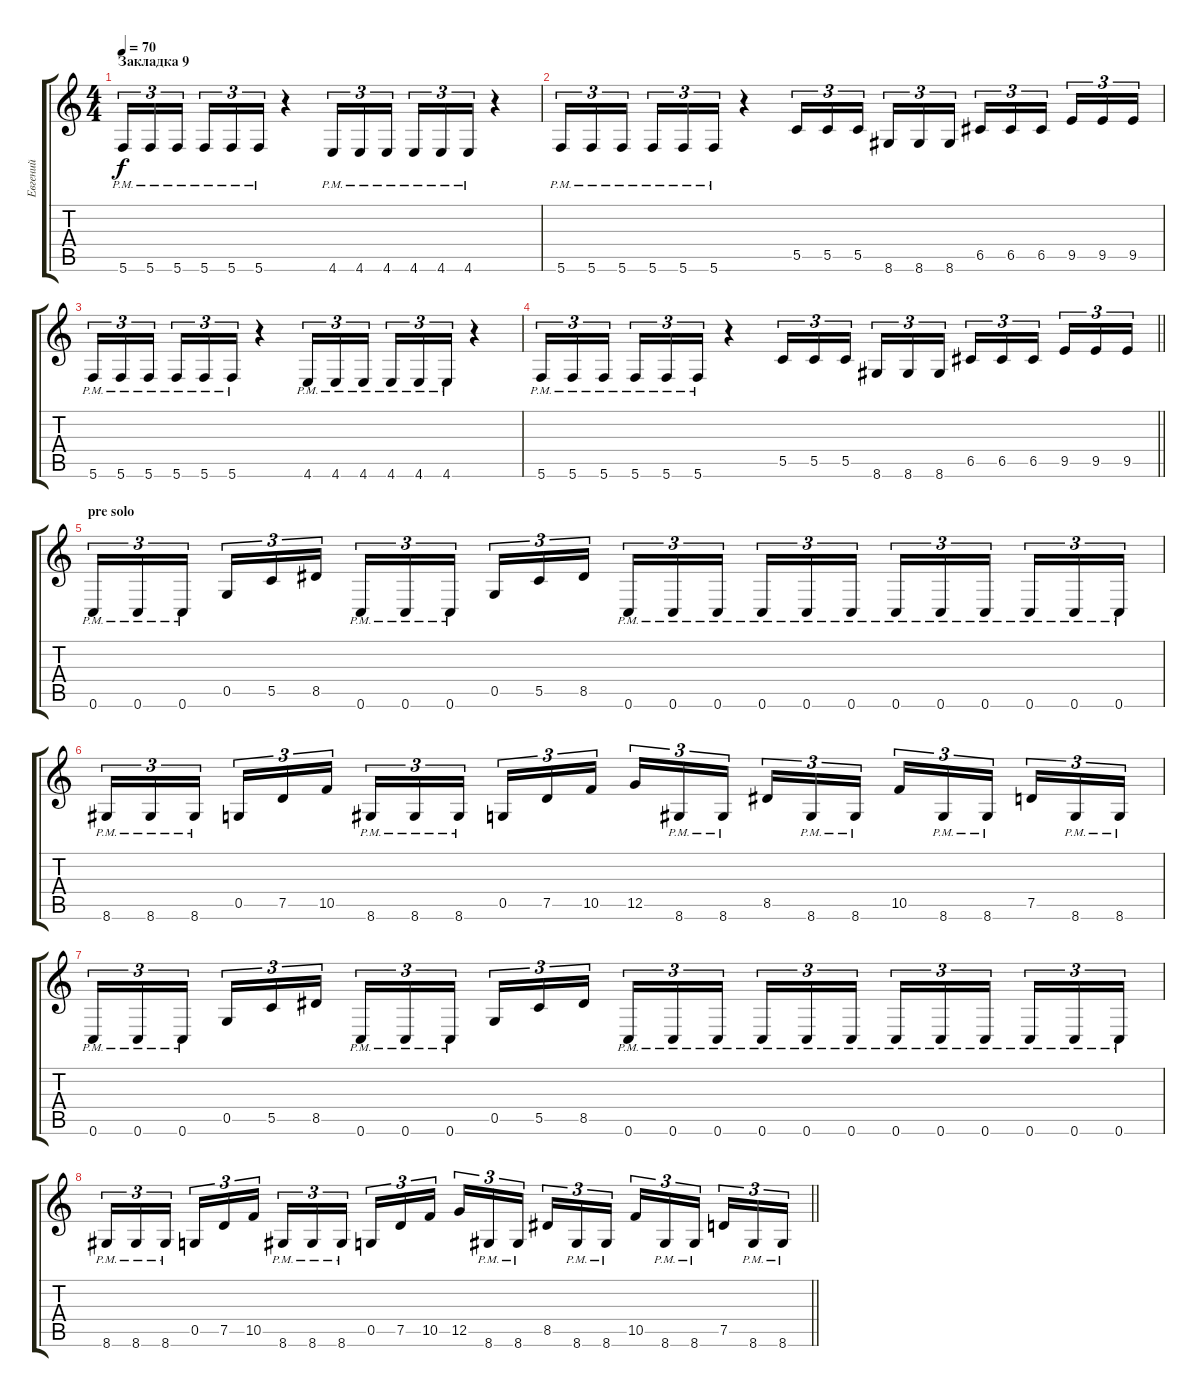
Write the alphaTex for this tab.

\track ("Евгений" "Евгений") {instrument distortionguitar}
\staff {score tabs}
\tuning (D4 A3 F3 C3 G2 C2) {hide}
\ts (4 4)
\section ("" "Закладка 9")
\tempo 70
\clef g2
\ks c
5.6{pm}.16{tu (3 2) dy f} 5.6{pm}.16{tu (3 2)} 5.6{pm}.16{tu (3 2) beam splitsecondary} 5.6{pm}.16{tu (3 2)} 5.6{pm}.16{tu (3 2)} 5.6{pm}.16{tu (3 2)} r.4 4.6{pm}.16{tu (3 2)} 4.6{pm}.16{tu (3 2)} 4.6{pm}.16{tu (3 2) beam splitsecondary} 4.6{pm}.16{tu (3 2)} 4.6{pm}.16{tu (3 2)} 4.6{pm}.16{tu (3 2)} r.4 |
5.6{pm}.16{tu (3 2)} 5.6{pm}.16{tu (3 2)} 5.6{pm}.16{tu (3 2) beam splitsecondary} 5.6{pm}.16{tu (3 2)} 5.6{pm}.16{tu (3 2)} 5.6{pm}.16{tu (3 2)} r.4 5.5.16{tu (3 2)} 5.5.16{tu (3 2)} 5.5.16{tu (3 2) beam splitsecondary} 8.6.16{tu (3 2)} 8.6.16{tu (3 2)} 8.6.16{tu (3 2)} 6.5.16{tu (3 2)} 6.5.16{tu (3 2)} 6.5.16{tu (3 2) beam splitsecondary} 9.5.16{tu (3 2)} 9.5.16{tu (3 2)} 9.5.16{tu (3 2)} |
5.6{pm}.16{tu (3 2)} 5.6{pm}.16{tu (3 2)} 5.6{pm}.16{tu (3 2) beam splitsecondary} 5.6{pm}.16{tu (3 2)} 5.6{pm}.16{tu (3 2)} 5.6{pm}.16{tu (3 2)} r.4 4.6{pm}.16{tu (3 2)} 4.6{pm}.16{tu (3 2)} 4.6{pm}.16{tu (3 2) beam splitsecondary} 4.6{pm}.16{tu (3 2)} 4.6{pm}.16{tu (3 2)} 4.6{pm}.16{tu (3 2)} r.4 |
\barLineRight lightlight
5.6{pm}.16{tu (3 2)} 5.6{pm}.16{tu (3 2)} 5.6{pm}.16{tu (3 2) beam splitsecondary} 5.6{pm}.16{tu (3 2)} 5.6{pm}.16{tu (3 2)} 5.6{pm}.16{tu (3 2)} r.4 5.5.16{tu (3 2)} 5.5.16{tu (3 2)} 5.5.16{tu (3 2) beam splitsecondary} 8.6.16{tu (3 2)} 8.6.16{tu (3 2)} 8.6.16{tu (3 2)} 6.5.16{tu (3 2)} 6.5.16{tu (3 2)} 6.5.16{tu (3 2) beam splitsecondary} 9.5.16{tu (3 2)} 9.5.16{tu (3 2)} 9.5.16{tu (3 2)} |
\section ("" "pre solo")
0.6{pm}.16{tu (3 2)} 0.6{pm}.16{tu (3 2)} 0.6{pm}.16{tu (3 2) beam splitsecondary} 0.5.16{tu (3 2)} 5.5.16{tu (3 2)} 8.5.16{tu (3 2)} 0.6{pm}.16{tu (3 2)} 0.6{pm}.16{tu (3 2)} 0.6{pm}.16{tu (3 2) beam splitsecondary} 0.5.16{tu (3 2)} 5.5.16{tu (3 2)} 8.5.16{tu (3 2)} 0.6{pm}.16{tu (3 2)} 0.6{pm}.16{tu (3 2)} 0.6{pm}.16{tu (3 2) beam splitsecondary} 0.6{pm}.16{tu (3 2)} 0.6{pm}.16{tu (3 2)} 0.6{pm}.16{tu (3 2)} 0.6{pm}.16{tu (3 2)} 0.6{pm}.16{tu (3 2)} 0.6{pm}.16{tu (3 2) beam splitsecondary} 0.6{pm}.16{tu (3 2)} 0.6{pm}.16{tu (3 2)} 0.6{pm}.16{tu (3 2)} |
8.6{pm}.16{tu (3 2)} 8.6{pm}.16{tu (3 2)} 8.6{pm}.16{tu (3 2) beam splitsecondary} 0.5.16{tu (3 2)} 7.5.16{tu (3 2)} 10.5.16{tu (3 2)} 8.6{pm}.16{tu (3 2)} 8.6{pm}.16{tu (3 2)} 8.6{pm}.16{tu (3 2) beam splitsecondary} 0.5.16{tu (3 2)} 7.5.16{tu (3 2)} 10.5.16{tu (3 2)} 12.5.16{tu (3 2)} 8.6{pm}.16{tu (3 2)} 8.6{pm}.16{tu (3 2) beam splitsecondary} 8.5.16{tu (3 2)} 8.6{pm}.16{tu (3 2)} 8.6{pm}.16{tu (3 2)} 10.5.16{tu (3 2)} 8.6{pm}.16{tu (3 2)} 8.6{pm}.16{tu (3 2) beam splitsecondary} 7.5.16{tu (3 2)} 8.6{pm}.16{tu (3 2)} 8.6{pm}.16{tu (3 2)} |
0.6{pm}.16{tu (3 2)} 0.6{pm}.16{tu (3 2)} 0.6{pm}.16{tu (3 2) beam splitsecondary} 0.5.16{tu (3 2)} 5.5.16{tu (3 2)} 8.5.16{tu (3 2)} 0.6{pm}.16{tu (3 2)} 0.6{pm}.16{tu (3 2)} 0.6{pm}.16{tu (3 2) beam splitsecondary} 0.5.16{tu (3 2)} 5.5.16{tu (3 2)} 8.5.16{tu (3 2)} 0.6{pm}.16{tu (3 2)} 0.6{pm}.16{tu (3 2)} 0.6{pm}.16{tu (3 2) beam splitsecondary} 0.6{pm}.16{tu (3 2)} 0.6{pm}.16{tu (3 2)} 0.6{pm}.16{tu (3 2)} 0.6{pm}.16{tu (3 2)} 0.6{pm}.16{tu (3 2)} 0.6{pm}.16{tu (3 2) beam splitsecondary} 0.6{pm}.16{tu (3 2)} 0.6{pm}.16{tu (3 2)} 0.6{pm}.16{tu (3 2)} |
\barLineRight lightlight
8.6{pm}.16{tu (3 2)} 8.6{pm}.16{tu (3 2)} 8.6{pm}.16{tu (3 2) beam splitsecondary} 0.5.16{tu (3 2)} 7.5.16{tu (3 2)} 10.5.16{tu (3 2)} 8.6{pm}.16{tu (3 2)} 8.6{pm}.16{tu (3 2)} 8.6{pm}.16{tu (3 2) beam splitsecondary} 0.5.16{tu (3 2)} 7.5.16{tu (3 2)} 10.5.16{tu (3 2)} 12.5.16{tu (3 2)} 8.6{pm}.16{tu (3 2)} 8.6{pm}.16{tu (3 2) beam splitsecondary} 8.5.16{tu (3 2)} 8.6{pm}.16{tu (3 2)} 8.6{pm}.16{tu (3 2)} 10.5.16{tu (3 2)} 8.6{pm}.16{tu (3 2)} 8.6{pm}.16{tu (3 2) beam splitsecondary} 7.5.16{tu (3 2)} 8.6{pm}.16{tu (3 2)} 8.6{pm}.16{tu (3 2)}
